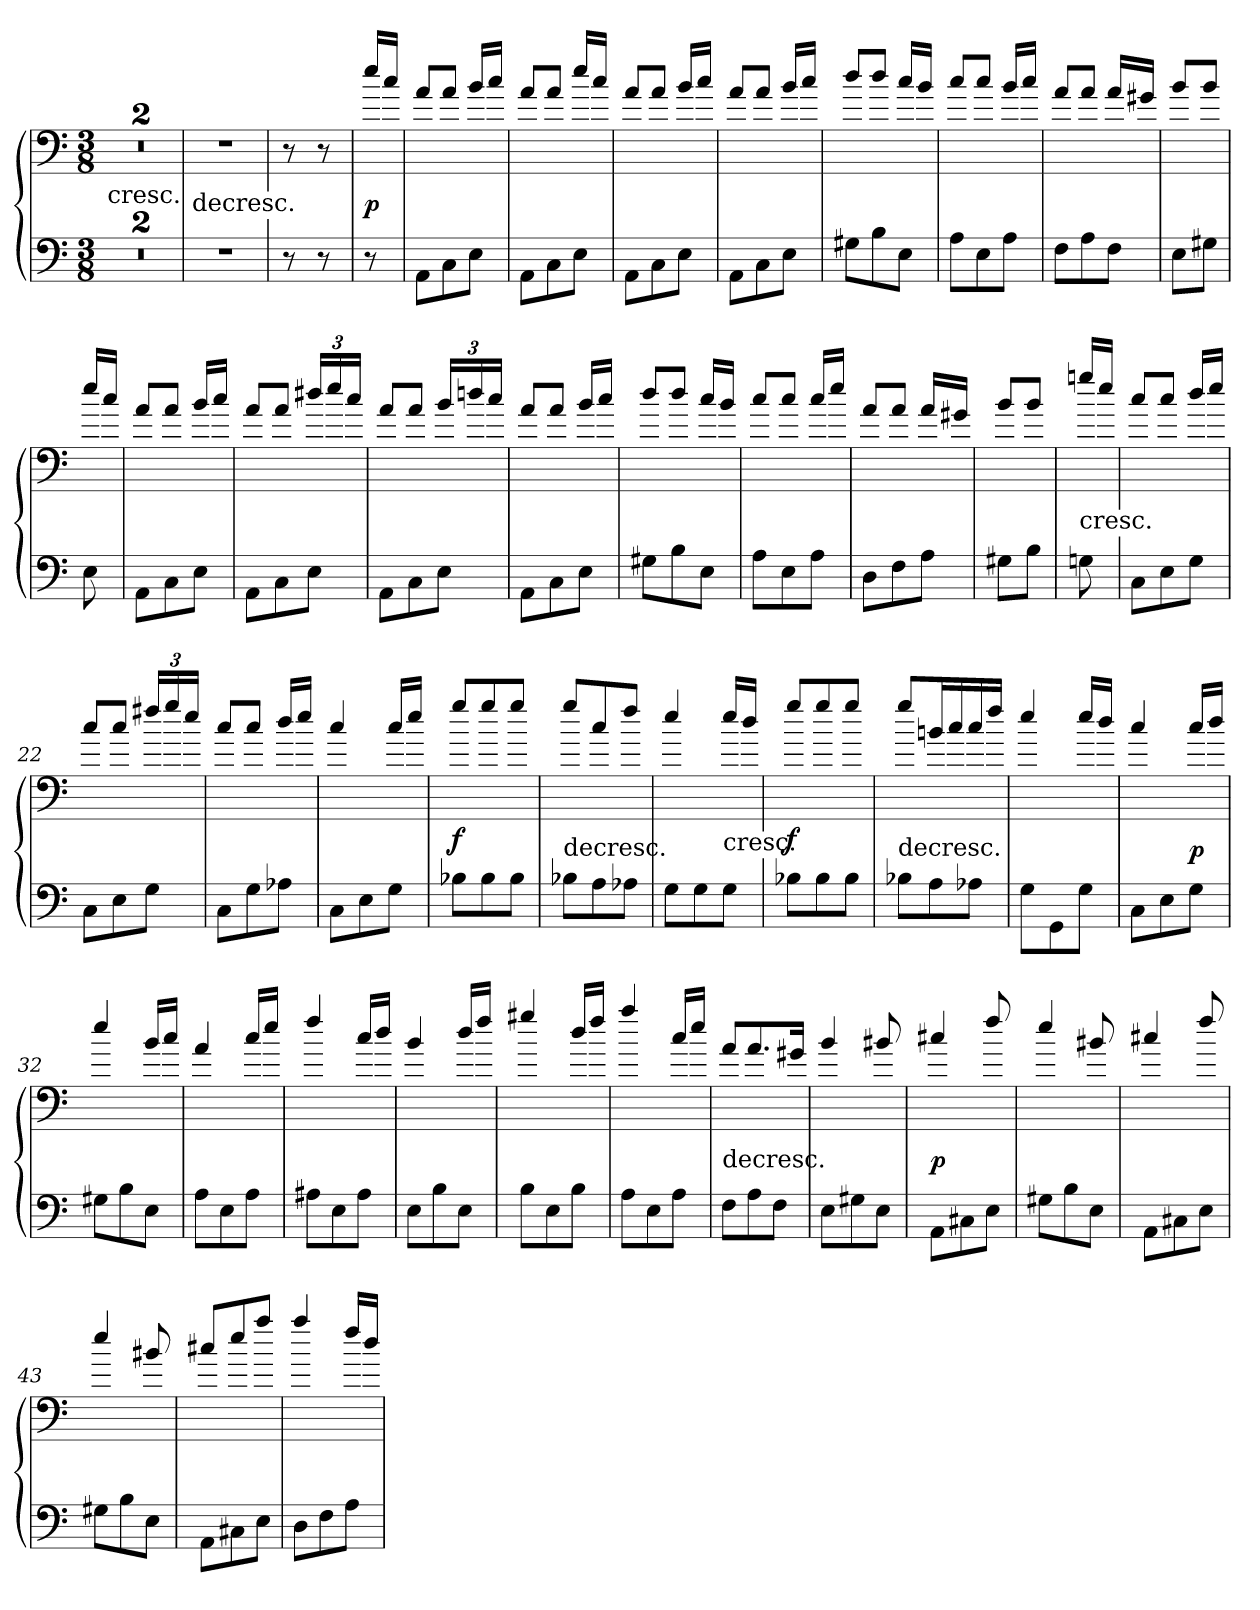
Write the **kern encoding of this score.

**kern	**kern	**dynam
*part1	*part1	*part1
*staff2	*staff1	*staff1/2
*clefF4	*clefF4	*
*k[]	*k[]	*
*M3/8	*M3/8	*
*MM72	*MM72	*
=1	=1	=1
!	!LO:TX:c:t=cresc.	!
4.r	4.r	.
=2	=2	=2
4.r	4.r	.
=3	=3	=3
!	!LO:TX:c:t=decresc.	!
4.r	4.r	.
=4	=4	=4
8r	8r	.
8r	8r	.
=	=	=
8r	16ee/LL	p
.	16cc/JJ	.
=5	=5	=5
8AA\L	8a/L	.
8C\	8a/J	.
8E\J	16b/LL	.
.	16cc/JJ	.
=6	=6	=6
8AA\L	8a/L	.
8C\	8a/J	.
8E\J	16ee/LL	.
.	16cc/JJ	.
=7	=7	=7
8AA\L	8a/L	.
8C\	8a/J	.
8E\J	16b/LL	.
.	16cc/JJ	.
=8	=8	=8
8AA\L	8a/L	.
8C\	8a/J	.
8E\J	16b/LL	.
.	16cc/JJ	.
=9	=9	=9
8G#X\L	8dd/L	.
8B\	8dd/J	.
8E\J	16cc/LL	.
.	16b/JJ	.
=10	=10	=10
8A\L	8cc/L	.
8E\	8cc/J	.
8A\J	16b/LL	.
.	16cc/JJ	.
=11	=11	=11
8F\L	8a/L	.
8A\	8a/J	.
8F\J	16a/LL	.
.	16g#X/JJ	.
=12	=12	=12
8E\L	8b/L	.
8G#X\J	8b/J	.
=	=	=
8E\	16ee/LL	.
.	16cc/JJ	.
=13	=13	=13
8AA\L	8a/L	.
8C\	8a/J	.
8E\J	16b/LL	.
.	16cc/JJ	.
=14	=14	=14
8AA\L	8a/L	.
8C\	8a/J	.
8E\J	24dd#X/LL	.
.	24ee/	.
.	24cc/JJ	.
=15	=15	=15
8AA\L	8a/L	.
8C\	8a/J	.
8E\J	24b/LL	.
.	24ddn/	.
.	24cc/JJ	.
=16	=16	=16
8AA\L	8a/L	.
8C\	8a/J	.
8E\J	16b/LL	.
.	16cc/JJ	.
=17	=17	=17
8G#X\L	8dd/L	.
8B\	8dd/J	.
8E\J	16cc/LL	.
.	16b/JJ	.
=18	=18	=18
8A\L	8cc/L	.
8E\	8cc/J	.
8A\J	16cc/LL	.
.	16ee/JJ	.
=19	=19	=19
8D\L	8a/L	.
8F\	8a/J	.
8A\J	16a/LL	.
.	16g#X/JJ	.
=20	=20	=20
8G#X\L	8b/L	.
8B\J	8b/J	.
=	=	=
!	!LO:TX:c:t=cresc.	!
8Gn\	16ggn/LL	.
.	16ee/JJ	.
=21	=21	=21
8C\L	8cc/L	.
8E\	8cc/J	.
8G\J	16dd/LL	.
.	16ee/JJ	.
=22	=22	=22
8C\L	8cc/L	.
8E\	8cc/J	.
8G\J	24ff#X/LL	.
.	24gg/	.
.	24ee/JJ	.
=23	=23	=23
8C\L	8cc/L	.
8G\	8cc/J	.
8A-X\J	16dd/LL	.
.	16ee/JJ	.
=24	=24	=24
8C\L	4cc/	.
8E\	.	.
8G\J	16cc/LL	.
.	16ee/JJ	.
=25	=25	=25
8B-X\L	8gg/L	f
8B-\	8gg/	.
8B-\J	8gg/J	.
=26	=26	=26
!	!LO:TX:c:t=decresc.	!
8B-X\L	8gg/L	.
8A\	8cc/	.
8A-X\J	8ff/J	.
=27	=27	=27
8G\L	4ee/	.
8G\	.	.
!	!LO:TX:c:t=cresc.	!
8G\J	16ee/LL	.
.	16dd/JJ	.
=28	=28	=28
8B-X\L	8gg/L	f
8B-\	8gg/	.
8B-\J	8gg/J	.
=29	=29	=29
!	!LO:TX:c:t=decresc.	!
8B-X\L	8gg/L	.
8A\	16bn/L	.
.	16cc/	.
8A-X\J	16cc/	.
.	16ff/JJ	.
=30	=30	=30
8G\L	4ee/	.
8GG\	.	.
8G\J	16ee/LL	.
.	16dd/JJ	.
=31	=31	=31
8C\L	4cc/	.
8E\	.	.
8G\J	16cc/LL	p
.	16dd/JJ	.
=32	=32	=32
8G#X\L	4ee/	.
8B\	.	.
8E\J	16b/LL	.
.	16cc/JJ	.
=33	=33	=33
8A\L	4a/	.
8E\	.	.
8A\J	16cc/LL	.
.	16ee/JJ	.
=34	=34	=34
8A#X\L	4ff/	.
8E\	.	.
8A#\J	16cc/LL	.
.	16dd/JJ	.
=35	=35	=35
8E\L	4b/	.
8B\	.	.
8E\J	16dd/LL	.
.	16ff/JJ	.
=36	=36	=36
8B\L	4gg#X/	.
8E\	.	.
8B\J	16dd/LL	.
.	16ff/JJ	.
=37	=37	=37
8A\L	4aa/	.
8E\	.	.
8A\J	16cc/LL	.
.	16ee/JJ	.
=38	=38	=38
!	!LO:TX:c:t=decresc.	!
8F\L	8a/L	.
8A\	8.a/	.
8F\J	.	.
.	16g#X/Jk	.
=39	=39	=39
8E\L	4b/	.
8G#X\	.	.
8E\J	8b#X/	.
=40	=40	=40
8AA\L	4cc#X/	p
8C#X\	.	.
8E\J	8ff/	.
=41	=41	=41
8G#X\L	4ee/	.
8B\	.	.
8E\J	8b#X/	.
=42	=42	=42
8AA\L	4cc#X/	.
8C#X\	.	.
8E\J	8ff/	.
=43	=43	=43
8G#X\L	4ee/	.
8B\	.	.
8E\J	8b#X/	.
=44	=44	=44
8AA\L	8cc#X/L	.
8C#X\	8ee/	.
8E\J	8aa/J	.
=45	=45	=45
8D\L	4aa/	.
8F\	.	.
8A\J	16ff/LL	.
.	16dd/JJ	.
=	=	=
*-	*-	*-
